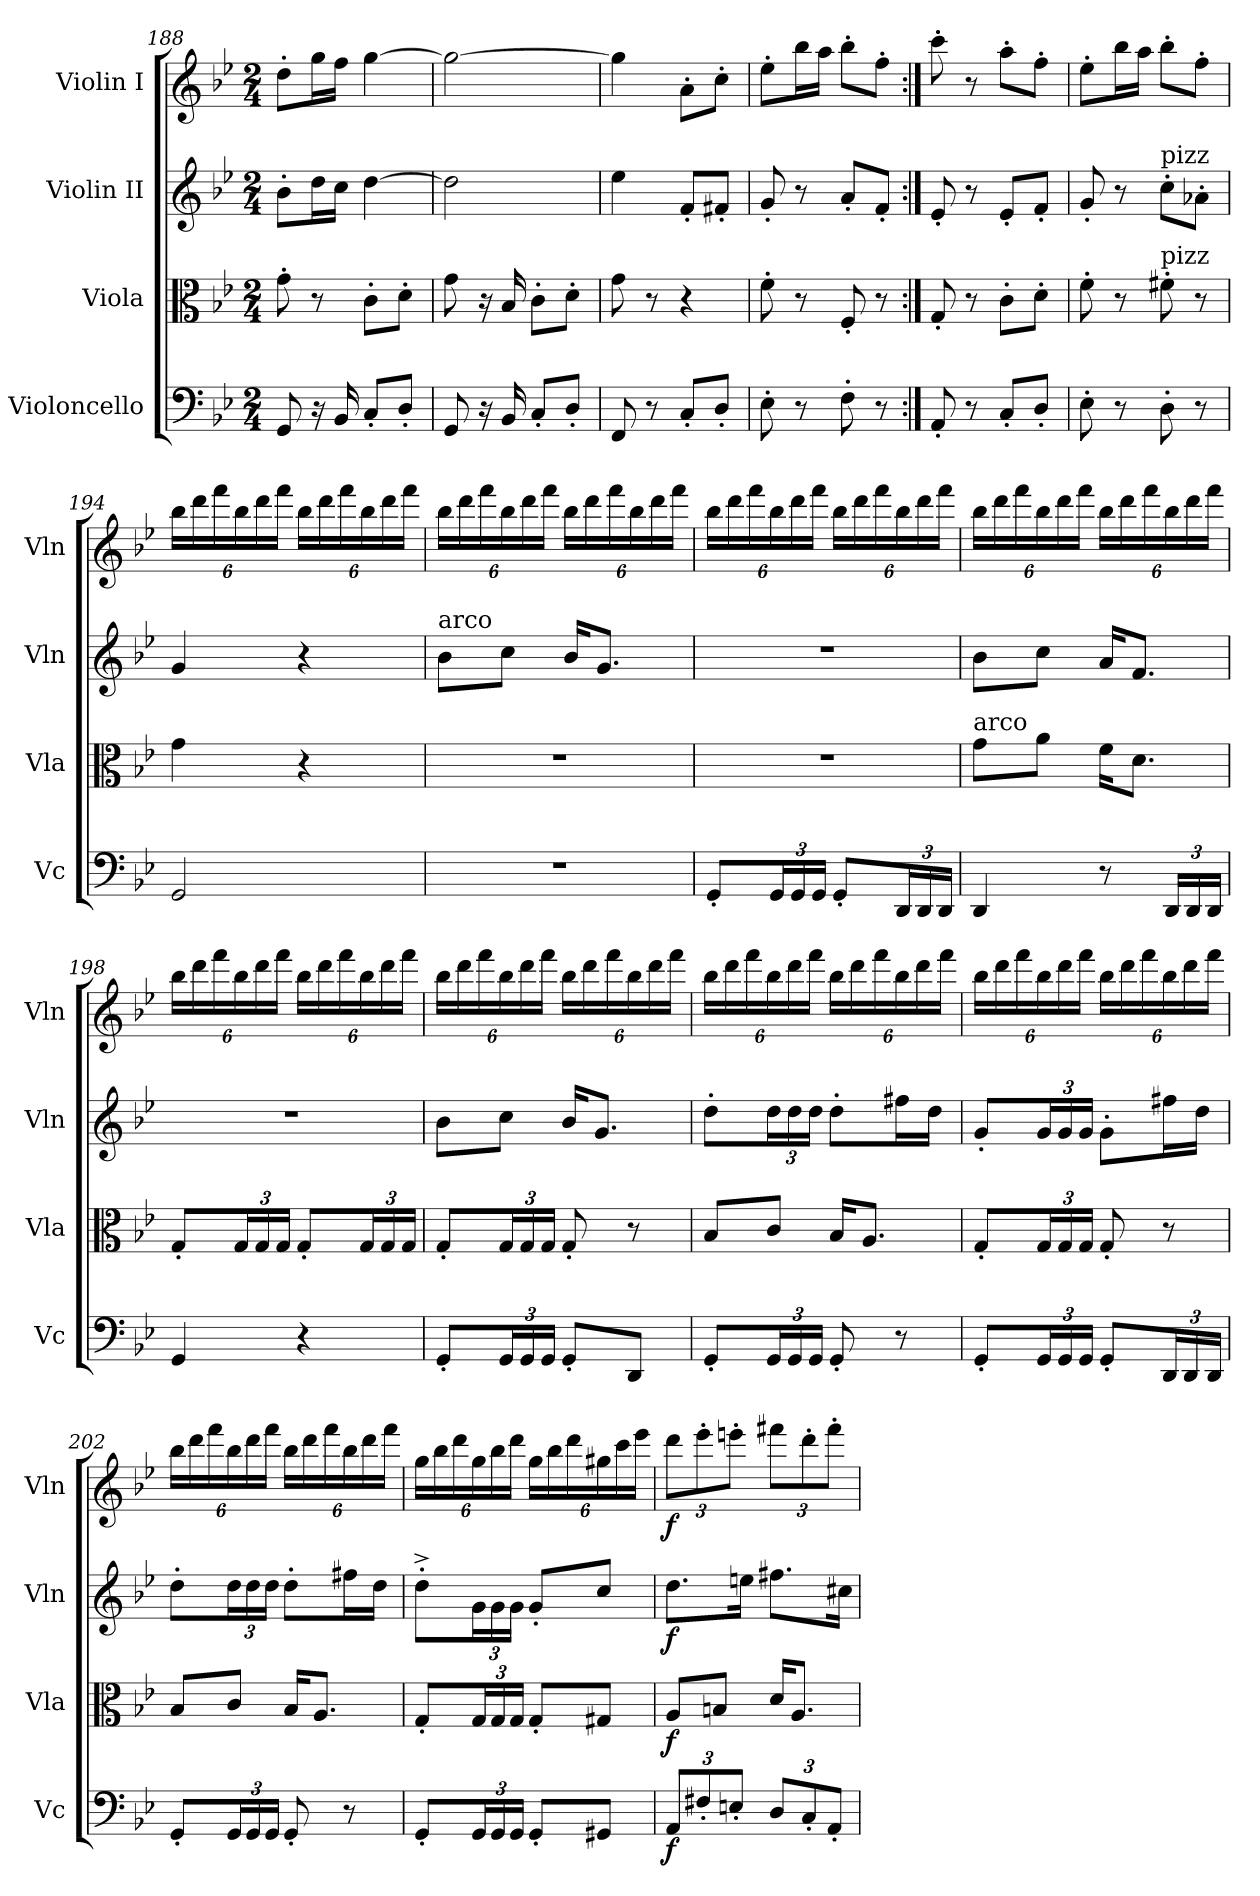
**kern	**dynam	**kern	**dynam	**kern	**dynam	**kern	**dynam
*part4	*part4	*part3	*part3	*part2	*part2	*part1	*part1
*staff4	*staff4	*staff3	*staff3	*staff2	*staff2	*staff1	*staff1
*I"Violoncello	*	*I"Viola	*	*I"Violin II	*	*I"Violin I	*
*I'Vc	*	*I'Vla	*	*I'Vln	*	*I'Vln	*
*clefF4	*	*clefC3	*	*clefG2	*	*clefG2	*
*k[b-e-]	*	*k[b-e-]	*	*k[b-e-]	*	*k[b-e-]	*
*M2/4	*	*M2/4	*	*M2/4	*	*M2/4	*
=188	=188	=188	=188	=188	=188	=188	=188
8GG/	.	8g'\	.	8b-'\L	.	8dd'\L	.
16r	.	8r	.	16dd\L	.	16gg\L	.
16BB-/	.	.	.	16cc\JJ	.	16ff\JJ	.
8C'/L	.	8c'\L	.	[4dd\	.	[4gg\	.
8D'/J	.	8d'\J	.	.	.	.	.
=189	=189	=189	=189	=189	=189	=189	=189
8GG/	.	8g\	.	2dd\]	.	2gg\_	.
16r	.	16r	.	.	.	.	.
16BB-/	.	16B-/	.	.	.	.	.
8C'/L	.	8c'\L	.	.	.	.	.
8D'/J	.	8d'\J	.	.	.	.	.
=190	=190	=190	=190	=190	=190	=190	=190
8FF/	.	8g\	.	4ee-\	.	4gg\]	.
8r	.	8r	.	.	.	.	.
8C'/L	.	4r	.	8f'/L	.	8a'\L	.
8D'/J	.	.	.	8f#X'/J	.	8cc'\J	.
=191	=191	=191	=191	=191	=191	=191	=191
8E-'\	.	8f'\	.	8g'/	.	8ee-'\L	.
8r	.	8r	.	8r	.	16bb-\L	.
.	.	.	.	.	.	16aa\JJ	.
8F'\	.	8F'/	.	8a'/L	.	8bb-'\L	.
8r	.	8r	.	8f'/J	.	8ff'\J	.
!!LO:PB:g=z
=192:|!	=192:|!	=192:|!	=192:|!	=192:|!	=192:|!	=192:|!	=192:|!
8AA'/	.	8G'/	.	8e-'/	.	8ccc'\	.
8r	.	8r	.	8r	.	8r	.
8C'/L	.	8c'\L	.	8e-'/L	.	8aa'\L	.
8D'/J	.	8d'\J	.	8f'/J	.	8ff'\J	.
=193	=193	=193	=193	=193	=193	=193	=193
8E-'\	.	8f'\	.	8g'/	.	8ee-'\L	.
8r	.	8r	.	8r	.	16bb-\L	.
.	.	.	.	.	.	16aa\JJ	.
!	!	!	!	!LO:TX:a:t=pizz	!	!	!
!	!	!LO:TX:a:t=pizz	!	!	!	!	!
8D'\	.	8f#X'\	.	8cc'\L	.	8bb-'\L	.
8r	.	8r	.	8a-X'\J	.	8ff'\J	.
=194	=194	=194	=194	=194	=194	=194	=194
*	*	*	*	*	*	*Xbrackettup	*
2GG/	.	4g\	.	4g/	.	24bb-\LL	.
.	.	.	.	.	.	24ddd\	.
.	.	.	.	.	.	24fff\	.
.	.	.	.	.	.	24bb-\	.
.	.	.	.	.	.	24ddd\	.
.	.	.	.	.	.	24fff\JJ	.
.	.	4r	.	4r	.	24bb-\LL	.
.	.	.	.	.	.	24ddd\	.
.	.	.	.	.	.	24fff\	.
.	.	.	.	.	.	24bb-\	.
.	.	.	.	.	.	24ddd\	.
.	.	.	.	.	.	24fff\JJ	.
=195	=195	=195	=195	=195	=195	=195	=195
!	!	!	!	!LO:TX:a:t=arco	!	!	!
2r	.	2r	.	8b-\L	.	24bb-\LL	.
.	.	.	.	.	.	24ddd\	.
.	.	.	.	.	.	24fff\	.
.	.	.	.	8cc\J	.	24bb-\	.
.	.	.	.	.	.	24ddd\	.
.	.	.	.	.	.	24fff\JJ	.
.	.	.	.	16b-/KL	.	24bb-\LL	.
.	.	.	.	.	.	24ddd\	.
.	.	.	.	8.g/J	.	.	.
.	.	.	.	.	.	24fff\	.
.	.	.	.	.	.	24bb-\	.
.	.	.	.	.	.	24ddd\	.
.	.	.	.	.	.	24fff\JJ	.
!!LO:LB:g=z
=196	=196	=196	=196	=196	=196	=196	=196
8GG'/L	.	2r	.	2r	.	24bb-\LL	.
.	.	.	.	.	.	24ddd\	.
.	.	.	.	.	.	24fff\	.
*Xbrackettup	*	*	*	*	*	*	*
24GG/L	.	.	.	.	.	24bb-\	.
24GG/	.	.	.	.	.	24ddd\	.
24GG/JJ	.	.	.	.	.	24fff\JJ	.
8GG'/L	.	.	.	.	.	24bb-\LL	.
.	.	.	.	.	.	24ddd\	.
.	.	.	.	.	.	24fff\	.
24DD/L	.	.	.	.	.	24bb-\	.
24DD/	.	.	.	.	.	24ddd\	.
24DD/JJ	.	.	.	.	.	24fff\JJ	.
=197	=197	=197	=197	=197	=197	=197	=197
!	!	!LO:TX:a:t=arco	!	!	!	!	!
4DD/	.	8g\L	.	8b-\L	.	24bb-\LL	.
.	.	.	.	.	.	24ddd\	.
.	.	.	.	.	.	24fff\	.
.	.	8a\J	.	8cc\J	.	24bb-\	.
.	.	.	.	.	.	24ddd\	.
.	.	.	.	.	.	24fff\JJ	.
8r	.	16f\KL	.	16a/KL	.	24bb-\LL	.
.	.	.	.	.	.	24ddd\	.
.	.	8.d\J	.	8.f/J	.	.	.
.	.	.	.	.	.	24fff\	.
24DD/LL	.	.	.	.	.	24bb-\	.
24DD/	.	.	.	.	.	24ddd\	.
24DD/JJ	.	.	.	.	.	24fff\JJ	.
=198	=198	=198	=198	=198	=198	=198	=198
4GG/	.	8G'/L	.	2r	.	24bb-\LL	.
.	.	.	.	.	.	24ddd\	.
.	.	.	.	.	.	24fff\	.
*	*	*Xbrackettup	*	*	*	*	*
.	.	24G/L	.	.	.	24bb-\	.
.	.	24G/	.	.	.	24ddd\	.
.	.	24G/JJ	.	.	.	24fff\JJ	.
4r	.	8G'/L	.	.	.	24bb-\LL	.
.	.	.	.	.	.	24ddd\	.
.	.	.	.	.	.	24fff\	.
.	.	24G/L	.	.	.	24bb-\	.
.	.	24G/	.	.	.	24ddd\	.
.	.	24G/JJ	.	.	.	24fff\JJ	.
!!LO:LB:g=z
=199	=199	=199	=199	=199	=199	=199	=199
8GG'/L	.	8G'/L	.	8b-\L	.	24bb-\LL	.
.	.	.	.	.	.	24ddd\	.
.	.	.	.	.	.	24fff\	.
24GG/L	.	24G/L	.	8cc\J	.	24bb-\	.
24GG/	.	24G/	.	.	.	24ddd\	.
24GG/JJ	.	24G/JJ	.	.	.	24fff\JJ	.
8GG'/L	.	8G'/	.	16b-/KL	.	24bb-\LL	.
.	.	.	.	.	.	24ddd\	.
.	.	.	.	8.g/J	.	.	.
.	.	.	.	.	.	24fff\	.
8DD/J	.	8r	.	.	.	24bb-\	.
.	.	.	.	.	.	24ddd\	.
.	.	.	.	.	.	24fff\JJ	.
=200	=200	=200	=200	=200	=200	=200	=200
8GG'/L	.	8B-/L	.	8dd'\L	.	24bb-\LL	.
.	.	.	.	.	.	24ddd\	.
.	.	.	.	.	.	24fff\	.
*	*	*	*	*Xbrackettup	*	*	*
24GG/L	.	8c/J	.	24dd\L	.	24bb-\	.
24GG/	.	.	.	24dd\	.	24ddd\	.
24GG/JJ	.	.	.	24dd\JJ	.	24fff\JJ	.
8GG'/	.	16B-/KL	.	8dd'\L	.	24bb-\LL	.
.	.	.	.	.	.	24ddd\	.
.	.	8.A/J	.	.	.	.	.
.	.	.	.	.	.	24fff\	.
8r	.	.	.	16ff#X\L	.	24bb-\	.
.	.	.	.	.	.	24ddd\	.
.	.	.	.	16dd\JJ	.	.	.
.	.	.	.	.	.	24fff\JJ	.
=201	=201	=201	=201	=201	=201	=201	=201
8GG'/L	.	8G'/L	.	8g'/L	.	24bb-\LL	.
.	.	.	.	.	.	24ddd\	.
.	.	.	.	.	.	24fff\	.
24GG/L	.	24G/L	.	24g/L	.	24bb-\	.
24GG/	.	24G/	.	24g/	.	24ddd\	.
24GG/JJ	.	24G/JJ	.	24g/JJ	.	24fff\JJ	.
8GG'/L	.	8G'/	.	8g'\L	.	24bb-\LL	.
.	.	.	.	.	.	24ddd\	.
.	.	.	.	.	.	24fff\	.
24DD/L	.	8r	.	16ff#X\L	.	24bb-\	.
24DD/	.	.	.	.	.	24ddd\	.
.	.	.	.	16dd\JJ	.	.	.
24DD/JJ	.	.	.	.	.	24fff\JJ	.
!!LO:PB:g=z
=202	=202	=202	=202	=202	=202	=202	=202
8GG'/L	.	8B-/L	.	8dd'\L	.	24bb-\LL	.
.	.	.	.	.	.	24ddd\	.
.	.	.	.	.	.	24fff\	.
24GG/L	.	8c/J	.	24dd\L	.	24bb-\	.
24GG/	.	.	.	24dd\	.	24ddd\	.
24GG/JJ	.	.	.	24dd\JJ	.	24fff\JJ	.
8GG'/	.	16B-/KL	.	8dd'\L	.	24bb-\LL	.
.	.	.	.	.	.	24ddd\	.
.	.	8.A/J	.	.	.	.	.
.	.	.	.	.	.	24fff\	.
8r	.	.	.	16ff#X\L	.	24bb-\	.
.	.	.	.	.	.	24ddd\	.
.	.	.	.	16dd\JJ	.	.	.
.	.	.	.	.	.	24fff\JJ	.
=203	=203	=203	=203	=203	=203	=203	=203
8GG'/L	.	8G'/L	.	8dd'^\L	.	24gg\LL	.
.	.	.	.	.	.	24bb-\	.
.	.	.	.	.	.	24ddd\	.
24GG/L	.	24G/L	.	24g\L	.	24gg\	.
24GG/	.	24G/	.	24g\	.	24bb-\	.
24GG/JJ	.	24G/JJ	.	24g\JJ	.	24ddd\JJ	.
8GG'/L	.	8G'/L	.	8g'/L	.	24gg\LL	.
.	.	.	.	.	.	24bb-\	.
.	.	.	.	.	.	24ddd\	.
8GG#X/J	.	8G#X/J	.	8cc/J	.	24gg#X\	.
.	.	.	.	.	.	24ccc\	.
.	.	.	.	.	.	24eee-\JJ	.
=204	=204	=204	=204	=204	=204	=204	=204
!	!LO:DY:b	!	!LO:DY:b	!	!LO:DY:b	!	!LO:DY:b
12AA/L	f	8A/L	f	8.dd\L	f	12ddd\L	f
12F#X'/	.	.	.	.	.	12eee-'\	.
.	.	8Bn/J	.	.	.	.	.
12En'/J	.	.	.	.	.	12eeen'\J	.
.	.	.	.	16een\Jk	.	.	.
12D/L	.	16d/KL	.	8.ff#X\L	.	12fff#X\L	.
.	.	8.A/J	.	.	.	.	.
12C'/	.	.	.	.	.	12ddd'\	.
12AA'/J	.	.	.	.	.	12fff#'\J	.
.	.	.	.	16cc#X\Jk	.	.	.
=	=	=	=	=	=	=	=
*-	*-	*-	*-	*-	*-	*-	*-
